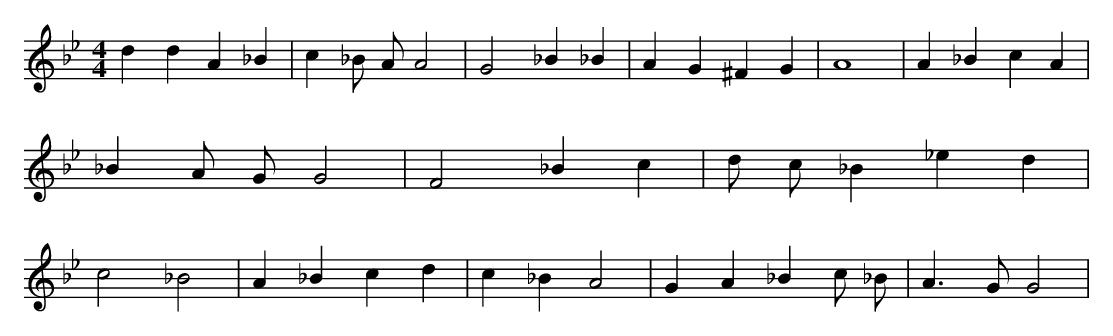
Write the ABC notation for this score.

X:1
M:4/4
L:1/8
K:Bb
d2 d2 A2 _B2 | c2 _B A A4 | G4 _B2 _B2 | A2 G2 ^F2 G2 | A8 | A2 _B2 c2 A2 | _B2 A G G4 | F4 _B2 c2 | d c _B2 _e2 d2 | c4 _B4 | A2 _B2 c2 d2 | c2 _B2 A4 | G2 A2 _B2 c _B | A3 G G4 |
